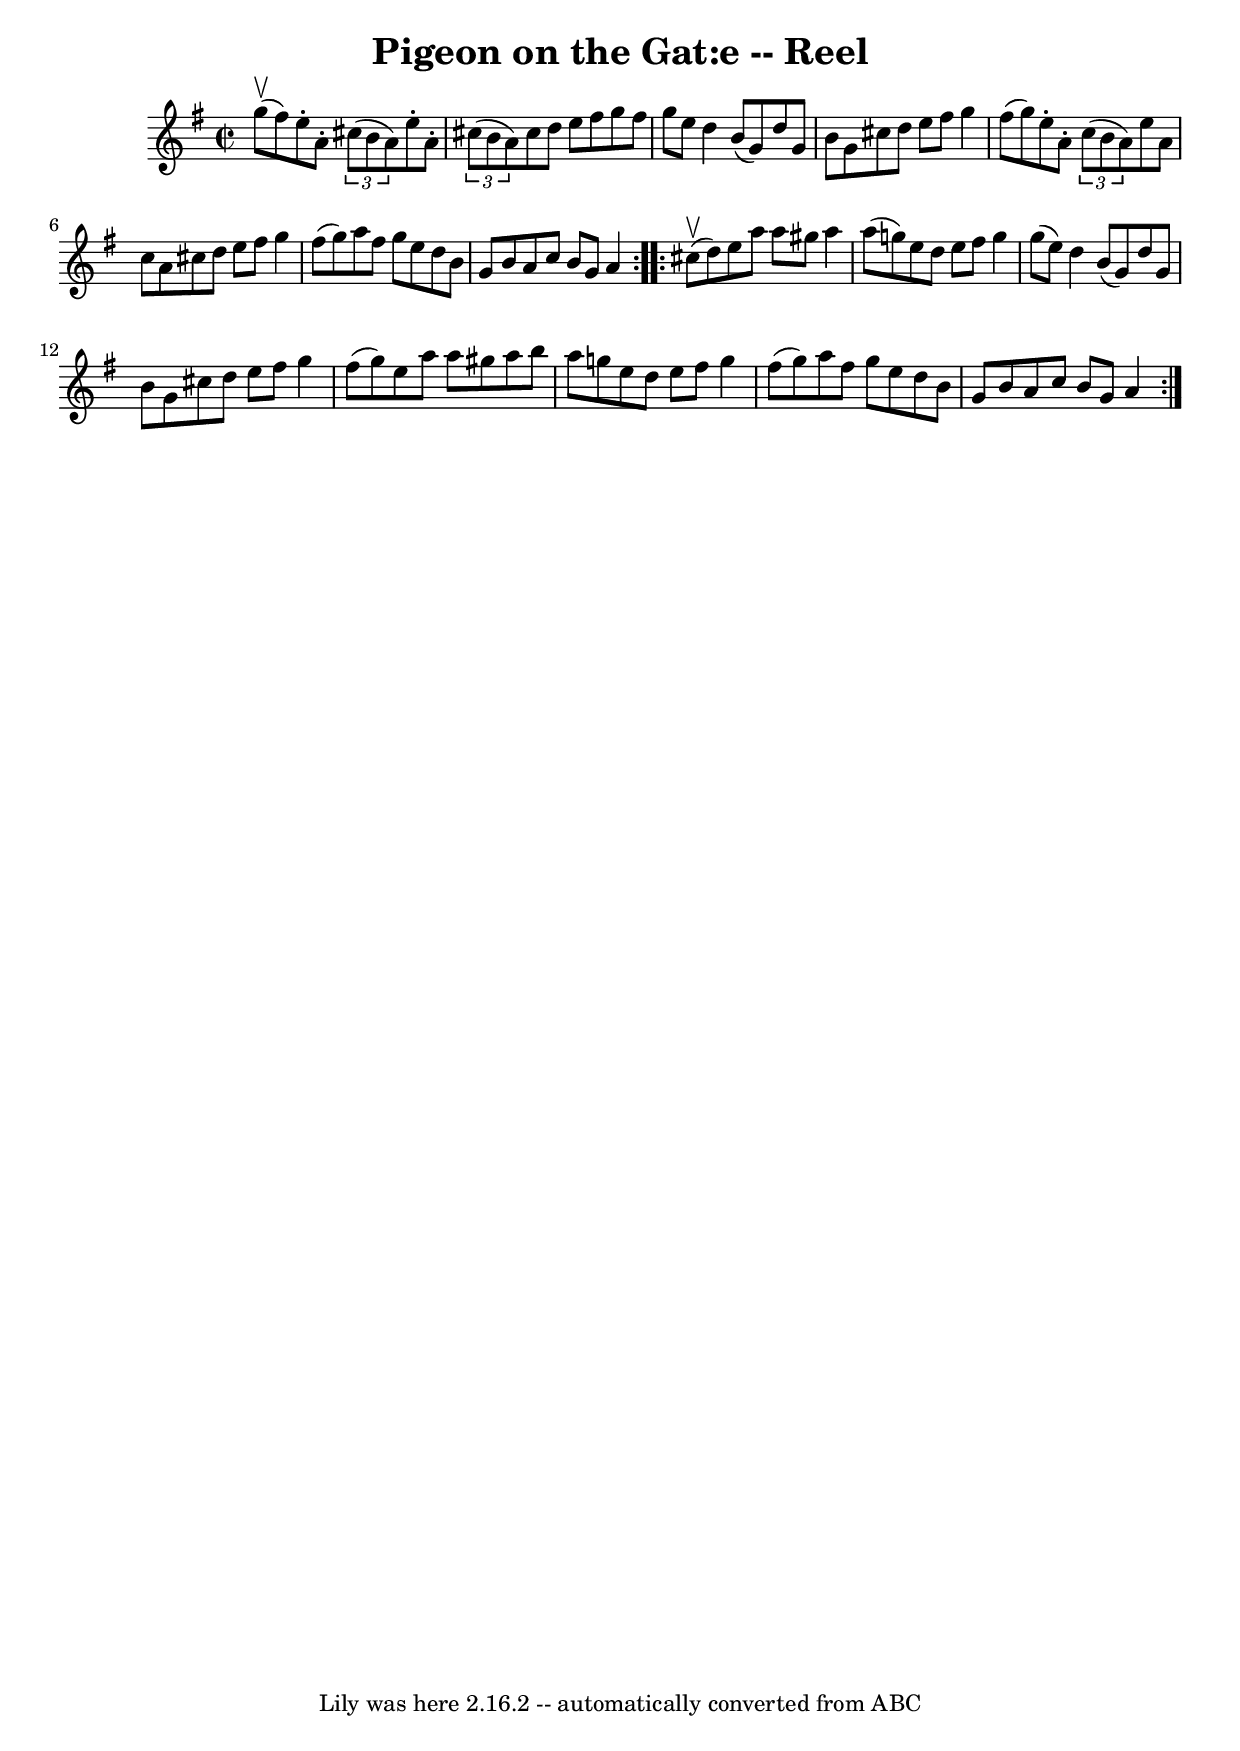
\version "2.16.2"
\include "Mammoth.ily"
\header {
  %% book = "Ryan's Mammoth Collection"
  crossRefNumber = "1"
  footnotes = "\\\\50"
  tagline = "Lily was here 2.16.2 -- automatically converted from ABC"
  title = "Pigeon on the Gat:e -- Reel"

}
voicedefault =  {



  \repeat volta 2 {

    \override Staff.TimeSignature #'style = #'C
    \time 2/2 
    \key a \dorian
    g''8^\upbow(fis''8) |
    e''8 -.   
    a'8 -.   \times 2/3 { cis''8 (b'8 a'8) 
			} e''8 -. a'8 -.   
    \times 2/3 { cis''8 (b'8 a'8) 
	       }   |
    cis''8 d''8 e''8  
    fis''8 g''8 fis''8 g''8 e''8    |
    d''4 b'8 (g'8  -) d''8 g'8 b'8 g'8    |
    cis''8 d''8 e''8 fis''8 
    g''4 fis''8 (g''8)   |
    e''8 -. a'8 -.   \times 2/3 {   
      c''8 (b'8 a'8) 
    } e''8 a'8 c''8 a'8    |
    cis''8    
    d''8 e''8 fis''8 g''4 fis''8 (g''8)   |
    a''8    
    fis''8 g''8 e''8 d''8 b'8 g'8 b'8    |
    a'8 c''8   
    b'8 g'8 a'4    
  }     
  \repeat volta 2 {
    cis''8^\upbow(d''8) 
    |
    e''8 a''8 a''8 gis''8 a''4 a''8 (g''!8)   
    |
    e''8 d''8 e''8 fis''8 g''4 g''8 (e''8)   
    |
    d''4 b'8 (g'8) d''8 g'8 b'8 g'8    |
    
    cis''8 d''8 e''8 fis''8 g''4 fis''8 (g''8)   |
    
    e''8 a''8 a''8 gis''8 a''8 b''8 a''8 g''!8    |
    
    e''8 d''8 e''8 fis''8 g''4 fis''8 (g''8)   |
    a''8 
    fis''8 g''8 e''8 d''8 b'8 g'8 b'8    |
    a'8    
    c''8 b'8 g'8 a'4    
  }   

}

\score{
  <<

    \context Staff="default"
    {
      \voicedefault 
      
    }

  >>
  \layout {
    
  }
  \midi {
  }

}
